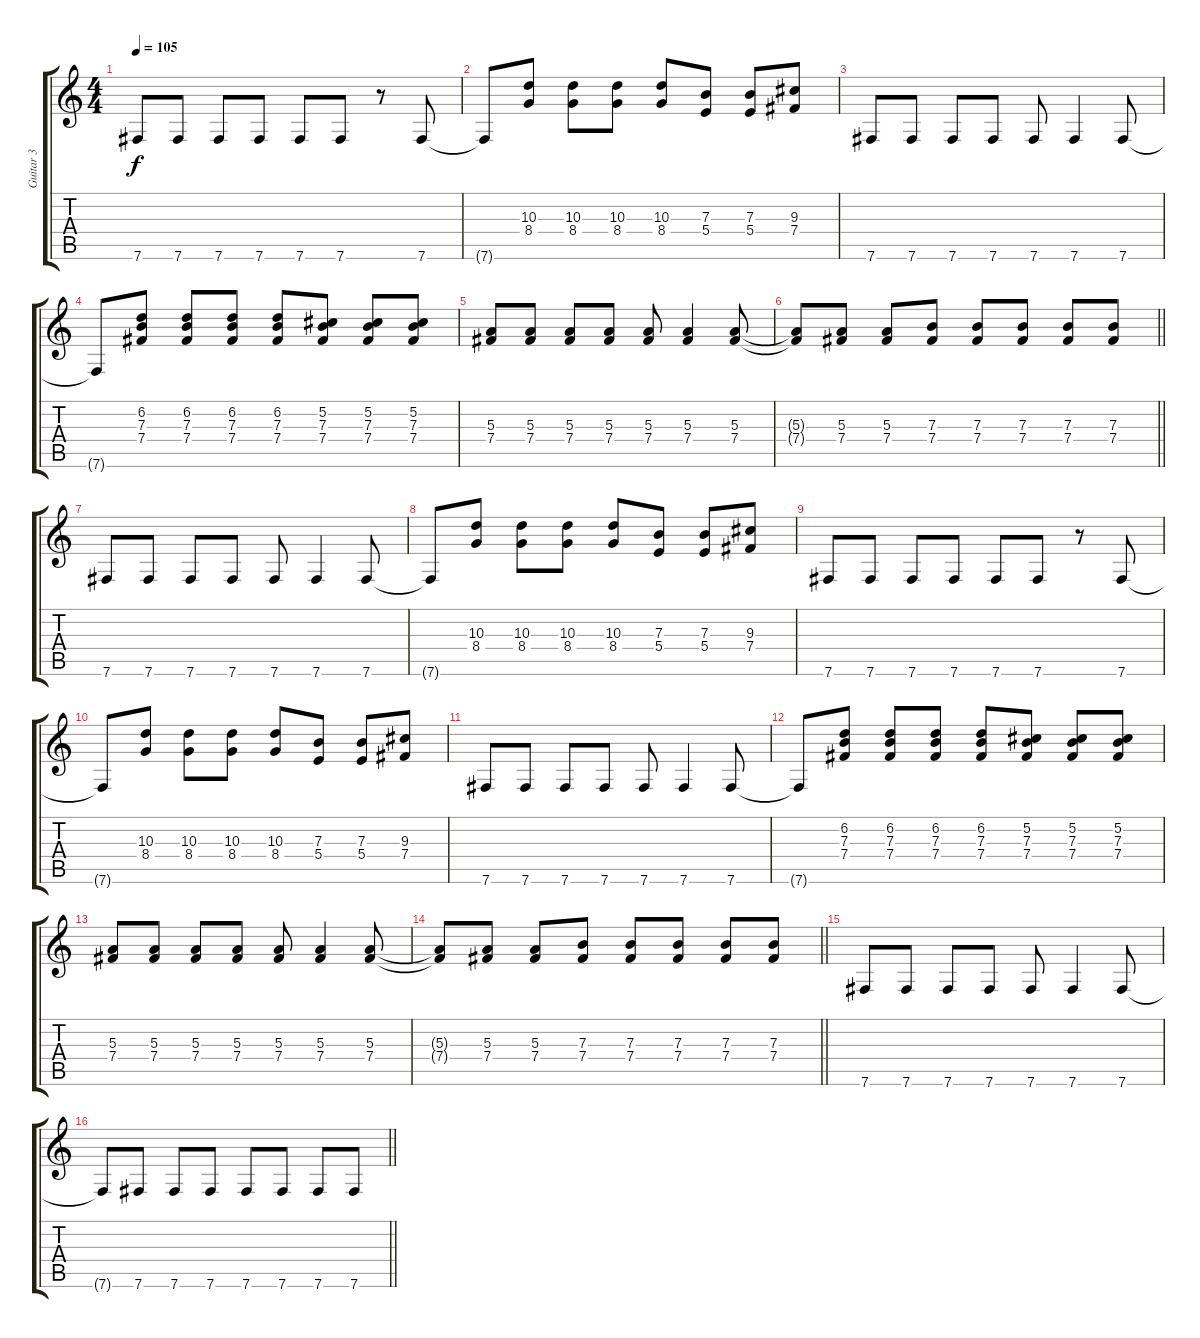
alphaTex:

\track ("Guitar 3" "Guitar 3") {instrument overdrivenguitar}
\staff {score tabs}
\tuning (Db4 Ab3 E3 B2 Gb2 B1) {hide}
\ts (4 4)
\tempo 105
\clef g2
\ks c
7.6.8{dy f instrument distortionguitar} 7.6.8 7.6.8 7.6.8 7.6.8 7.6.8 r.8 7.6.8 |
7.6{t}.8 (10.3 8.4).8 (10.3 8.4).8 (10.3 8.4).8 (10.3 8.4).8 (7.3 5.4).8 (7.3 5.4).8 (9.3 7.4).8 |
7.6.8 7.6.8 7.6.8 7.6.8 7.6.8 7.6.4 7.6.8 |
7.6{t}.8 (6.2 7.3 7.4).8 (6.2 7.3 7.4).8 (6.2 7.3 7.4).8 (6.2 7.3 7.4).8 (5.2 7.3 7.4).8 (5.2 7.3 7.4).8 (5.2 7.3 7.4).8 |
(5.3 7.4).8 (5.3 7.4).8 (5.3 7.4).8 (5.3 7.4).8 (5.3 7.4).8 (5.3 7.4).4 (5.3 7.4).8 |
\barLineRight lightlight
(5.3{t} 7.4{t}).8 (5.3 7.4).8 (5.3 7.4).8 (7.3 7.4).8 (7.3 7.4).8 (7.3 7.4).8 (7.3 7.4).8 (7.3 7.4).8 |
7.6.8 7.6.8 7.6.8 7.6.8 7.6.8 7.6.4 7.6.8 |
7.6{t}.8 (10.3 8.4).8 (10.3 8.4).8 (10.3 8.4).8 (10.3 8.4).8 (7.3 5.4).8 (7.3 5.4).8 (9.3 7.4).8 |
7.6.8{instrument distortionguitar} 7.6.8 7.6.8 7.6.8 7.6.8 7.6.8 r.8 7.6.8 |
7.6{t}.8 (10.3 8.4).8 (10.3 8.4).8 (10.3 8.4).8 (10.3 8.4).8 (7.3 5.4).8 (7.3 5.4).8 (9.3 7.4).8 |
7.6.8 7.6.8 7.6.8 7.6.8 7.6.8 7.6.4 7.6.8 |
7.6{t}.8 (6.2 7.3 7.4).8 (6.2 7.3 7.4).8 (6.2 7.3 7.4).8 (6.2 7.3 7.4).8 (5.2 7.3 7.4).8 (5.2 7.3 7.4).8 (5.2 7.3 7.4).8 |
(5.3 7.4).8 (5.3 7.4).8 (5.3 7.4).8 (5.3 7.4).8 (5.3 7.4).8 (5.3 7.4).4 (5.3 7.4).8 |
\barLineRight lightlight
(5.3{t} 7.4{t}).8 (5.3 7.4).8 (5.3 7.4).8 (7.3 7.4).8 (7.3 7.4).8 (7.3 7.4).8 (7.3 7.4).8 (7.3 7.4).8 |
7.6.8 7.6.8 7.6.8 7.6.8 7.6.8 7.6.4 7.6.8 |
\barLineRight lightlight
7.6{t}.8 7.6.8 7.6.8 7.6.8 7.6.8 7.6.8 7.6.8 7.6.8
